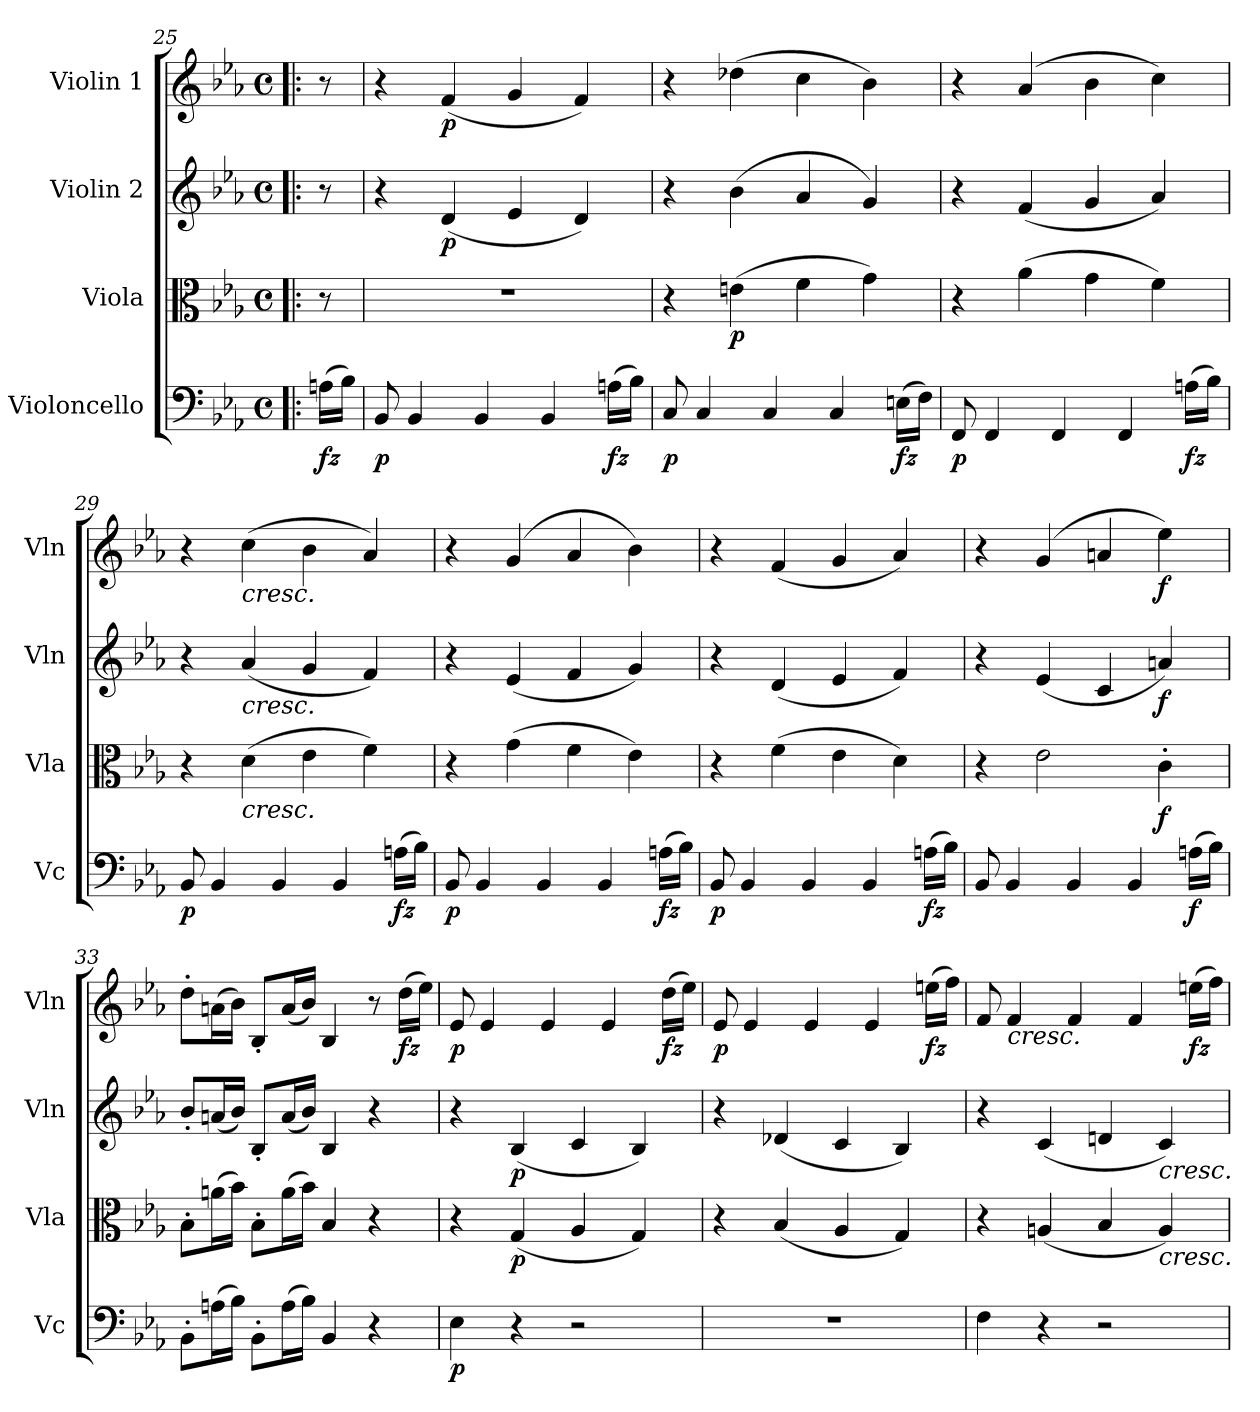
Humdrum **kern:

**kern	**dynam	**kern	**dynam	**kern	**dynam	**kern	**dynam
*part4	*part4	*part3	*part3	*part2	*part2	*part1	*part1
*staff4	*staff4	*staff3	*staff3	*staff2	*staff2	*staff1	*staff1
*I"Violoncello	*	*I"Viola	*	*I"Violin 2	*	*I"Violin 1	*
*I'Vc	*	*I'Vla	*	*I'Vln	*	*I'Vln	*
!!LO:PB:g=z
*clefF4	*	*clefC3	*	*clefG2	*	*clefG2	*
*k[b-e-a-]	*	*k[b-e-a-]	*	*k[b-e-a-]	*	*k[b-e-a-]	*
*M4/4	*	*M4/4	*	*M4/4	*	*M4/4	*
*met(c)	*	*met(c)	*	*met(c)	*	*met(c)	*
=25X1!|:	=25X1!|:	=25X1!|:	=25X1!|:	=25X1!|:	=25X1!|:	=25X1!|:	=25X1!|:
!	!LO:DY:b	!	!	!	!	!	!
(16An\LL	fz	8r	.	8r	.	8r	.
16B-\JJ)	.	.	.	.	.	.	.
=26	=26	=26	=26	=26	=26	=26	=26
!	!LO:DY:b	!	!	!	!	!	!
8BB-/	p	1r	.	4r	.	4r	.
4BB-/	.	.	.	.	.	.	.
!	!	!	!	!	!LO:DY:b	!	!LO:DY:b
.	.	.	.	(4d/	p	(4f/	p
4BB-/	.	.	.	.	.	.	.
.	.	.	.	4e-/	.	4g/	.
4BB-/	.	.	.	.	.	.	.
.	.	.	.	4d/)	.	4f/)	.
!	!LO:DY:b	!	!	!	!	!	!
(16An\LL	fz	.	.	.	.	.	.
16B-\JJ)	.	.	.	.	.	.	.
=27	=27	=27	=27	=27	=27	=27	=27
!	!LO:DY:b	!	!	!	!	!	!
8C/	p	4r	.	4r	.	4r	.
4C/	.	.	.	.	.	.	.
!	!	!	!LO:DY:b	!	!	!	!
.	.	(4en\	p	(4b-\	.	(4dd-X\	.
4C/	.	.	.	.	.	.	.
.	.	4f\	.	4a-/	.	4cc\	.
4C/	.	.	.	.	.	.	.
.	.	4g\)	.	4g/)	.	4b-\)	.
!	!LO:DY:b	!	!	!	!	!	!
(16En\LL	fz	.	.	.	.	.	.
16F\JJ)	.	.	.	.	.	.	.
=28	=28	=28	=28	=28	=28	=28	=28
!	!LO:DY:b	!	!	!	!	!	!
8FF/	p	4r	.	4r	.	4r	.
4FF/	.	.	.	.	.	.	.
.	.	(4a-\	.	(4f/	.	(4a-/	.
4FF/	.	.	.	.	.	.	.
.	.	4g\	.	4g/	.	4b-\	.
4FF/	.	.	.	.	.	.	.
.	.	4f\)	.	4a-/)	.	4cc\)	.
!	!LO:DY:b	!	!	!	!	!	!
(16An\LL	fz	.	.	.	.	.	.
16B-\JJ)	.	.	.	.	.	.	.
=29	=29	=29	=29	=29	=29	=29	=29
!	!LO:DY:b	!	!	!	!	!	!
8BB-/	p	4r	.	4r	.	4r	.
4BB-/	.	.	.	.	.	.	.
!	!	!	!	!	!	!LO:TX:b:i:t=cresc.	!
!	!	!	!	!LO:TX:b:i:t=cresc.	!	!	!
!	!	!LO:TX:b:i:t=cresc.	!	!	!	!	!
.	.	(4d\	.	(4a-/	.	(4cc\	.
4BB-/	.	.	.	.	.	.	.
.	.	4e-\	.	4g/	.	4b-\	.
4BB-/	.	.	.	.	.	.	.
.	.	4f\)	.	4f/)	.	4a-/)	.
!	!LO:DY:b	!	!	!	!	!	!
(16An\LL	fz	.	.	.	.	.	.
16B-\JJ)	.	.	.	.	.	.	.
=30	=30	=30	=30	=30	=30	=30	=30
!	!LO:DY:b	!	!	!	!	!	!
8BB-/	p	4r	.	4r	.	4r	.
4BB-/	.	.	.	.	.	.	.
.	.	(4g\	.	(4e-/	.	(4g/	.
4BB-/	.	.	.	.	.	.	.
.	.	4f\	.	4f/	.	4a-/	.
4BB-/	.	.	.	.	.	.	.
.	.	4e-\)	.	4g/)	.	4b-\)	.
!	!LO:DY:b	!	!	!	!	!	!
(16An\LL	fz	.	.	.	.	.	.
16B-\JJ)	.	.	.	.	.	.	.
!!LO:LB:g=z
=31	=31	=31	=31	=31	=31	=31	=31
!	!LO:DY:b	!	!	!	!	!	!
8BB-/	p	4r	.	4r	.	4r	.
4BB-/	.	.	.	.	.	.	.
.	.	(4f\	.	(4d/	.	(4f/	.
4BB-/	.	.	.	.	.	.	.
.	.	4e-\	.	4e-/	.	4g/	.
4BB-/	.	.	.	.	.	.	.
.	.	4d\)	.	4f/)	.	4a-/)	.
!	!LO:DY:b	!	!	!	!	!	!
(16An\LL	fz	.	.	.	.	.	.
16B-\JJ)	.	.	.	.	.	.	.
=32	=32	=32	=32	=32	=32	=32	=32
8BB-/	.	4r	.	4r	.	4r	.
4BB-/	.	.	.	.	.	.	.
.	.	2e-\	.	(4e-/	.	(4g/	.
4BB-/	.	.	.	.	.	.	.
.	.	.	.	4c/	.	4an/	.
4BB-/	.	.	.	.	.	.	.
!	!	!	!LO:DY:b	!	!LO:DY:b	!	!LO:DY:b
.	.	4c'\	f	4an/)	f	4ee-\)	f
!	!LO:DY:b	!	!	!	!	!	!
(16An\LL	f	.	.	.	.	.	.
16B-\JJ)	.	.	.	.	.	.	.
=33	=33	=33	=33	=33	=33	=33	=33
8BB-'\L	.	8B-'\L	.	8b-'/L	.	8dd'\L	.
(16An\L	.	(16an\L	.	(16an/L	.	(16an\L	.
16B-\JJ)	.	16b-\JJ)	.	16b-/JJ)	.	16b-\JJ)	.
8BB-'\L	.	8B-'\L	.	8B-'/L	.	8B-'/L	.
(16A\L	.	(16a\L	.	(16a/L	.	(16a/L	.
16B-\JJ)	.	16b-\JJ)	.	16b-/JJ)	.	16b-/JJ)	.
4BB-/	.	4B-/	.	4B-/	.	4B-/	.
4r	.	4r	.	4r	.	8r	.
!	!	!	!	!	!	!	!LO:DY:b
.	.	.	.	.	.	(16dd\LL	fz
.	.	.	.	.	.	16ee-\JJ)	.
=34	=34	=34	=34	=34	=34	=34	=34
!	!LO:DY:b	!	!	!	!	!	!LO:DY:b
4E-\	p	4r	.	4r	.	8e-/	p
.	.	.	.	.	.	4e-/	.
!	!	!	!LO:DY:b	!	!LO:DY:b	!	!
4r	.	(4G/	p	(4B-/	p	.	.
.	.	.	.	.	.	4e-/	.
2r	.	4A-/	.	4c/	.	.	.
.	.	.	.	.	.	4e-/	.
.	.	4G/)	.	4B-/)	.	.	.
!	!	!	!	!	!	!	!LO:DY:b
.	.	.	.	.	.	(16dd\LL	fz
.	.	.	.	.	.	16ee-\JJ)	.
=35	=35	=35	=35	=35	=35	=35	=35
!	!	!	!	!	!	!	!LO:DY:b
1r	.	4r	.	4r	.	8e-/	p
.	.	.	.	.	.	4e-/	.
.	.	(4B-/	.	(4d-X/	.	.	.
.	.	.	.	.	.	4e-/	.
.	.	4A-/	.	4c/	.	.	.
.	.	.	.	.	.	4e-/	.
.	.	4G/)	.	4B-/)	.	.	.
!	!	!	!	!	!	!	!LO:DY:b
.	.	.	.	.	.	(16een\LL	fz
.	.	.	.	.	.	16ff\JJ)	.
!!LO:LB:g=z
=36	=36	=36	=36	=36	=36	=36	=36
4F\	.	4r	.	4r	.	8f/	.
!	!	!	!	!	!	!LO:TX:b:i:t=cresc.	!
.	.	.	.	.	.	4f/	.
4r	.	(4An/	.	(4c/	.	.	.
.	.	.	.	.	.	4f/	.
2r	.	4B-/	.	4dn/	.	.	.
.	.	.	.	.	.	4f/	.
!	!	!	!	!LO:TX:b:i:t=cresc.	!	!	!
!	!	!LO:TX:b:i:t=cresc.	!	!	!	!	!
.	.	4A/)	.	4c/)	.	.	.
!	!	!	!	!	!	!	!LO:DY:b
.	.	.	.	.	.	(16een\LL	fz
.	.	.	.	.	.	16ff\JJ)	.
=	=	=	=	=	=	=	=
*-	*-	*-	*-	*-	*-	*-	*-
